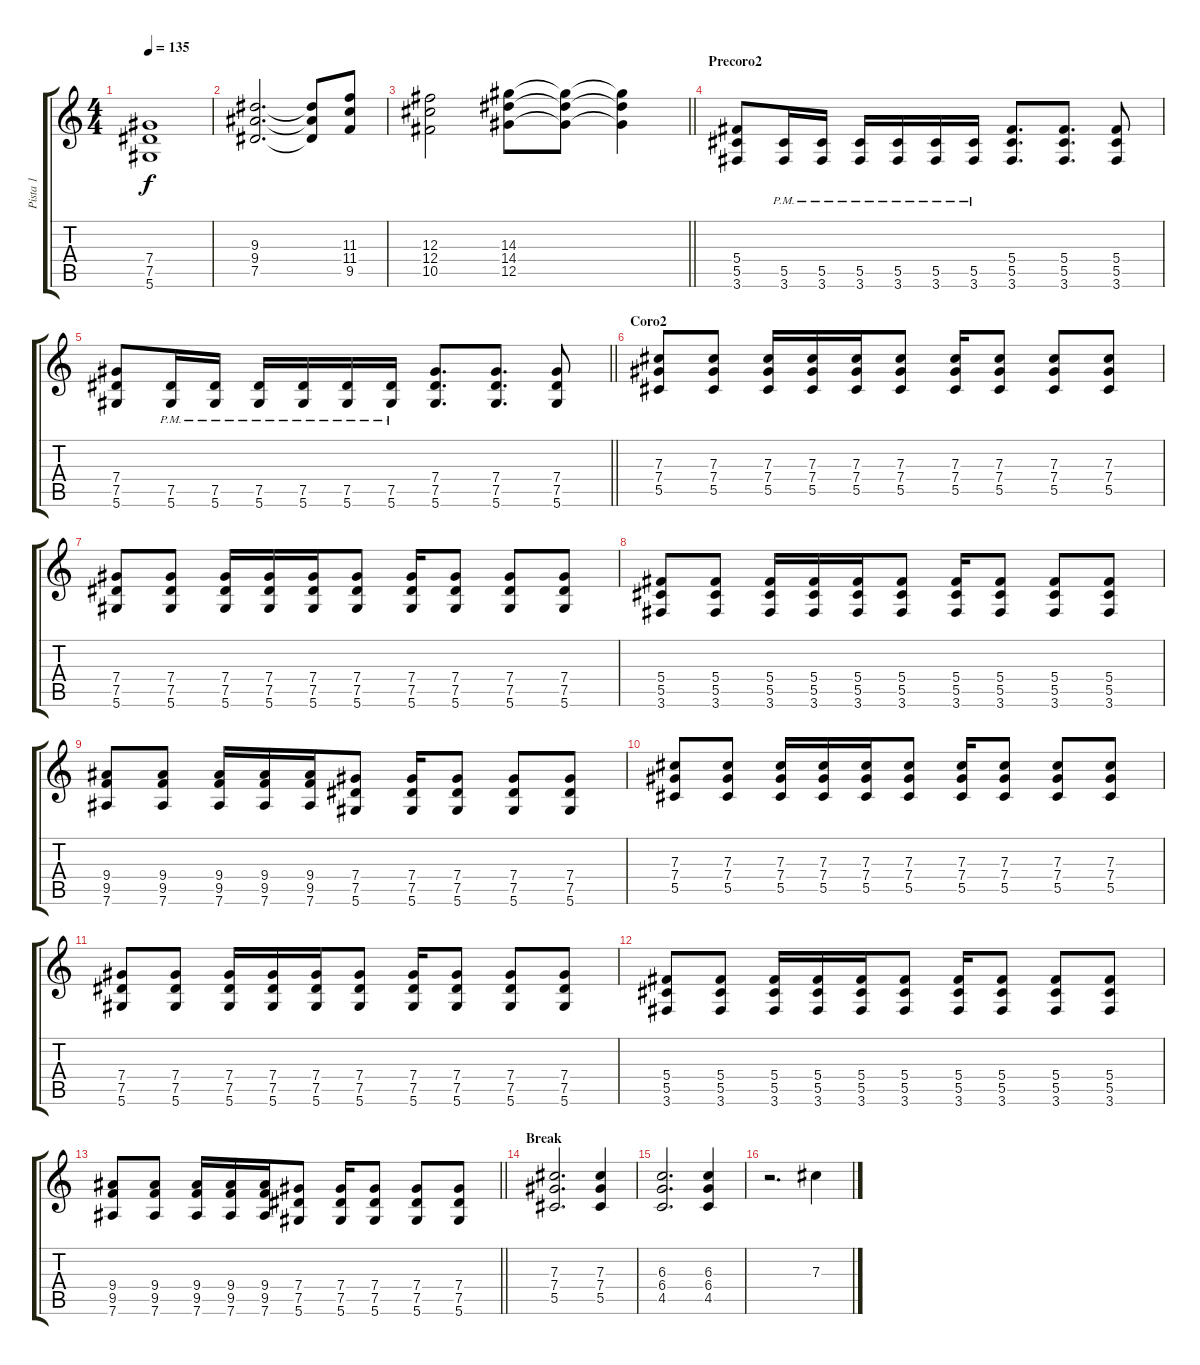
\track ("Pista 1" "Pista 1") {instrument distortionguitar}
\staff {score tabs}
\tuning (Eb4 Bb3 Gb3 Db3 Ab2 Eb2) {hide}
\ts (4 4)
\tempo 135
\clef g2
\ks c
(7.4 7.5 5.6).1{dy f} |
(9.3 9.4 7.5).2{d} (9.3{t} 9.4{t} 7.5{t}).8 (11.3 11.4 9.5).8 |
\barLineRight lightlight
(12.3 12.4 10.5).2 (14.3 14.4 12.5).8 (14.3{t} 14.4{t} 12.5{t}).8 (14.3{t} 14.4{t} 12.5{t}).4 |
\section ("" "Precoro2")
(5.4 5.5 3.6).8{volume 13} (5.5{pm} 3.6{pm}).16 (5.5{pm} 3.6{pm}).16 (5.5{pm} 3.6{pm}).16 (5.5{pm} 3.6{pm}).16 (5.5{pm} 3.6{pm}).16 (5.5{pm} 3.6{pm}).16 (5.4 5.5 3.6).8{d} (5.4 5.5 3.6).8{d} (5.4 5.5 3.6).8 |
\barLineRight lightlight
(7.4 7.5 5.6).8 (7.5{pm} 5.6{pm}).16 (7.5{pm} 5.6{pm}).16 (7.5{pm} 5.6{pm}).16 (7.5{pm} 5.6{pm}).16 (7.5{pm} 5.6{pm}).16 (7.5{pm} 5.6{pm}).16 (7.4 7.5 5.6).8{d} (7.4 7.5 5.6).8{d} (7.4 7.5 5.6).8 |
\section ("" "Coro2")
(7.3 7.4 5.5).8 (7.3 7.4 5.5).8 (7.3 7.4 5.5).16 (7.3 7.4 5.5).16 (7.3 7.4 5.5).16 (7.3 7.4 5.5).8 (7.3 7.4 5.5).16 (7.3 7.4 5.5).8 (7.3 7.4 5.5).8 (7.3 7.4 5.5).8 |
(7.4 7.5 5.6).8 (7.4 7.5 5.6).8 (7.4 7.5 5.6).16 (7.4 7.5 5.6).16 (7.4 7.5 5.6).16 (7.4 7.5 5.6).8 (7.4 7.5 5.6).16 (7.4 7.5 5.6).8 (7.4 7.5 5.6).8 (7.4 7.5 5.6).8 |
(5.4 5.5 3.6).8 (5.4 5.5 3.6).8 (5.4 5.5 3.6).16 (5.4 5.5 3.6).16 (5.4 5.5 3.6).16 (5.4 5.5 3.6).8 (5.4 5.5 3.6).16 (5.4 5.5 3.6).8 (5.4 5.5 3.6).8 (5.4 5.5 3.6).8 |
(9.4 9.5 7.6).8 (9.4 9.5 7.6).8 (9.4 9.5 7.6).16 (9.4 9.5 7.6).16 (9.4 9.5 7.6).16 (7.4 7.5 5.6).8 (7.4 7.5 5.6).16 (7.4 7.5 5.6).8 (7.4 7.5 5.6).8 (7.4 7.5 5.6).8 |
(7.3 7.4 5.5).8 (7.3 7.4 5.5).8 (7.3 7.4 5.5).16 (7.3 7.4 5.5).16 (7.3 7.4 5.5).16 (7.3 7.4 5.5).8 (7.3 7.4 5.5).16 (7.3 7.4 5.5).8 (7.3 7.4 5.5).8 (7.3 7.4 5.5).8 |
(7.4 7.5 5.6).8 (7.4 7.5 5.6).8 (7.4 7.5 5.6).16 (7.4 7.5 5.6).16 (7.4 7.5 5.6).16 (7.4 7.5 5.6).8 (7.4 7.5 5.6).16 (7.4 7.5 5.6).8 (7.4 7.5 5.6).8 (7.4 7.5 5.6).8 |
(5.4 5.5 3.6).8 (5.4 5.5 3.6).8 (5.4 5.5 3.6).16 (5.4 5.5 3.6).16 (5.4 5.5 3.6).16 (5.4 5.5 3.6).8 (5.4 5.5 3.6).16 (5.4 5.5 3.6).8 (5.4 5.5 3.6).8 (5.4 5.5 3.6).8 |
\barLineRight lightlight
(9.4 9.5 7.6).8 (9.4 9.5 7.6).8 (9.4 9.5 7.6).16 (9.4 9.5 7.6).16 (9.4 9.5 7.6).16 (7.4 7.5 5.6).8 (7.4 7.5 5.6).16 (7.4 7.5 5.6).8 (7.4 7.5 5.6).8 (7.4 7.5 5.6).8 |
\section ("" "Break")
(7.3 7.4 5.5).2{d} (7.3 7.4 5.5).4 |
(6.3 6.4 4.5).2{d} (6.3 6.4 4.5).4 |
r.2{d} 7.3.4
